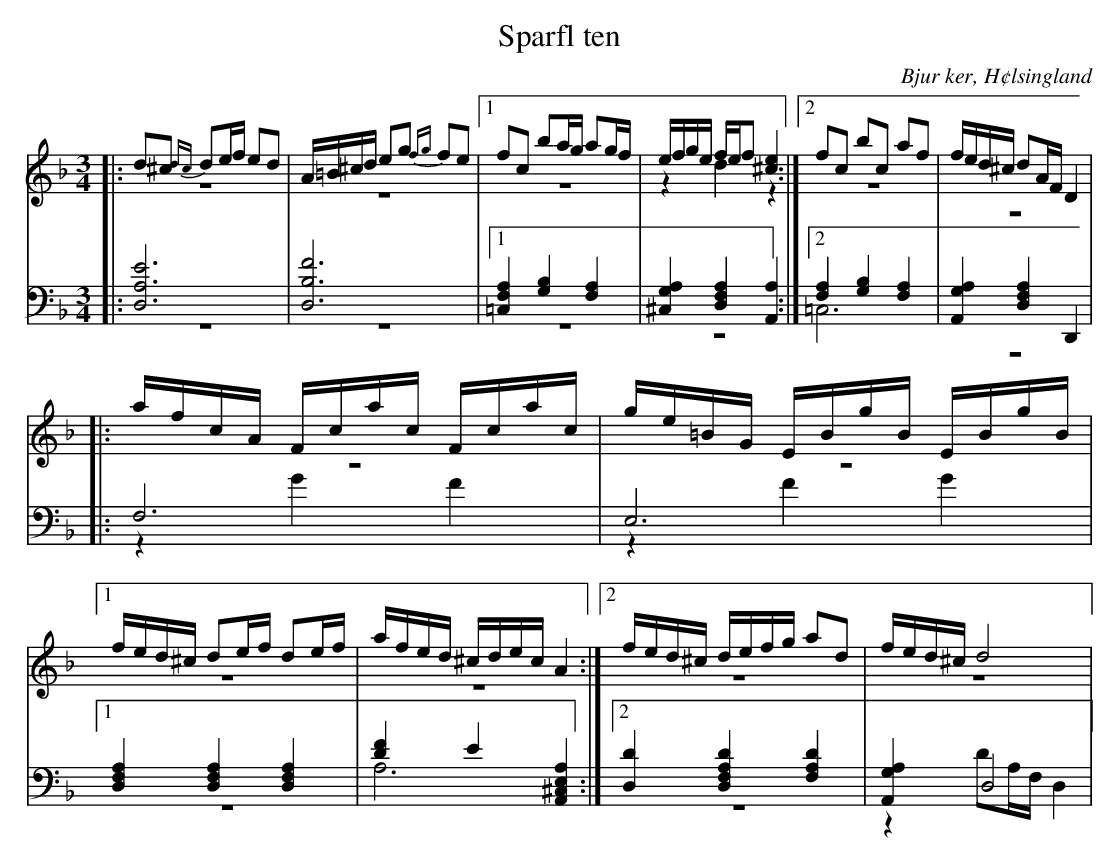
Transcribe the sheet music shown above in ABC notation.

X:1
T: Sparfl ten
O: Bjur ker, H¢lsingland
M: 3/4
L: 1/8
K: Dm
V:1
V:2 merge
V:3
V:4 merge
V:1
|:d^c {dc}de/f/ ed|A/=B/^c/d/ eg {fg}fe|1 fc ba/g/ ag/f/| e/f/g/e/ f/e/f [^c2e2]:|2 fc bc af|f/e/d/^c/ dA/F/ D2|
|:a/f/c/A/  F/c/a/c/ F/c/a/c/|g/e/=B/G/  E/B/g/B/  E/B/g/B/|1 f/e/d/^c/ de/f/ de/f/|a/f/e/d/ ^c/d/e/c/ A2:|2 f/e/d/^c/ d/e/f/g/ ad|f/e/d/^c/ d4|
V:2
|:z6|z6|1 z6|z2 d2 z2:|2 z6|z6|
|:z6|z6|1 z6|z6:|2 z6|z6|
V:3 clef=bass
|:[D,6A,6E6]|[D,6B,6F6]|1 [=C,2F,2A,2] [G,2B,2] [F,2A,2]|[^C,2G,2A,2] [D,2F,2A,2] [A,,2A,2]:|2 [F,2A,2] [G,2B,2] [F,2A,2]|[A,,2G,2A,2] [D,2F,2A,2] D,,2|
|:F,6|E,6|1 [D,2F,2A,2] [D,2F,2A,2] [D,2F,2A,2]|[D2F2] E2 [A,,2^C,2E,2A,2]:|2 [D,2D2] [D,2F,2A,2D2] [F,2A,2D2]|[A,,2G,2A,2] D,4|
V:4 clef=bass
|:z6|z6|1 z6|z6:|2 =C,6|z6|
|:z2 G2 F2|z2 F2 G2|1 z6|A,6:|2 z6|z2 DA,/F,/ D,2|
